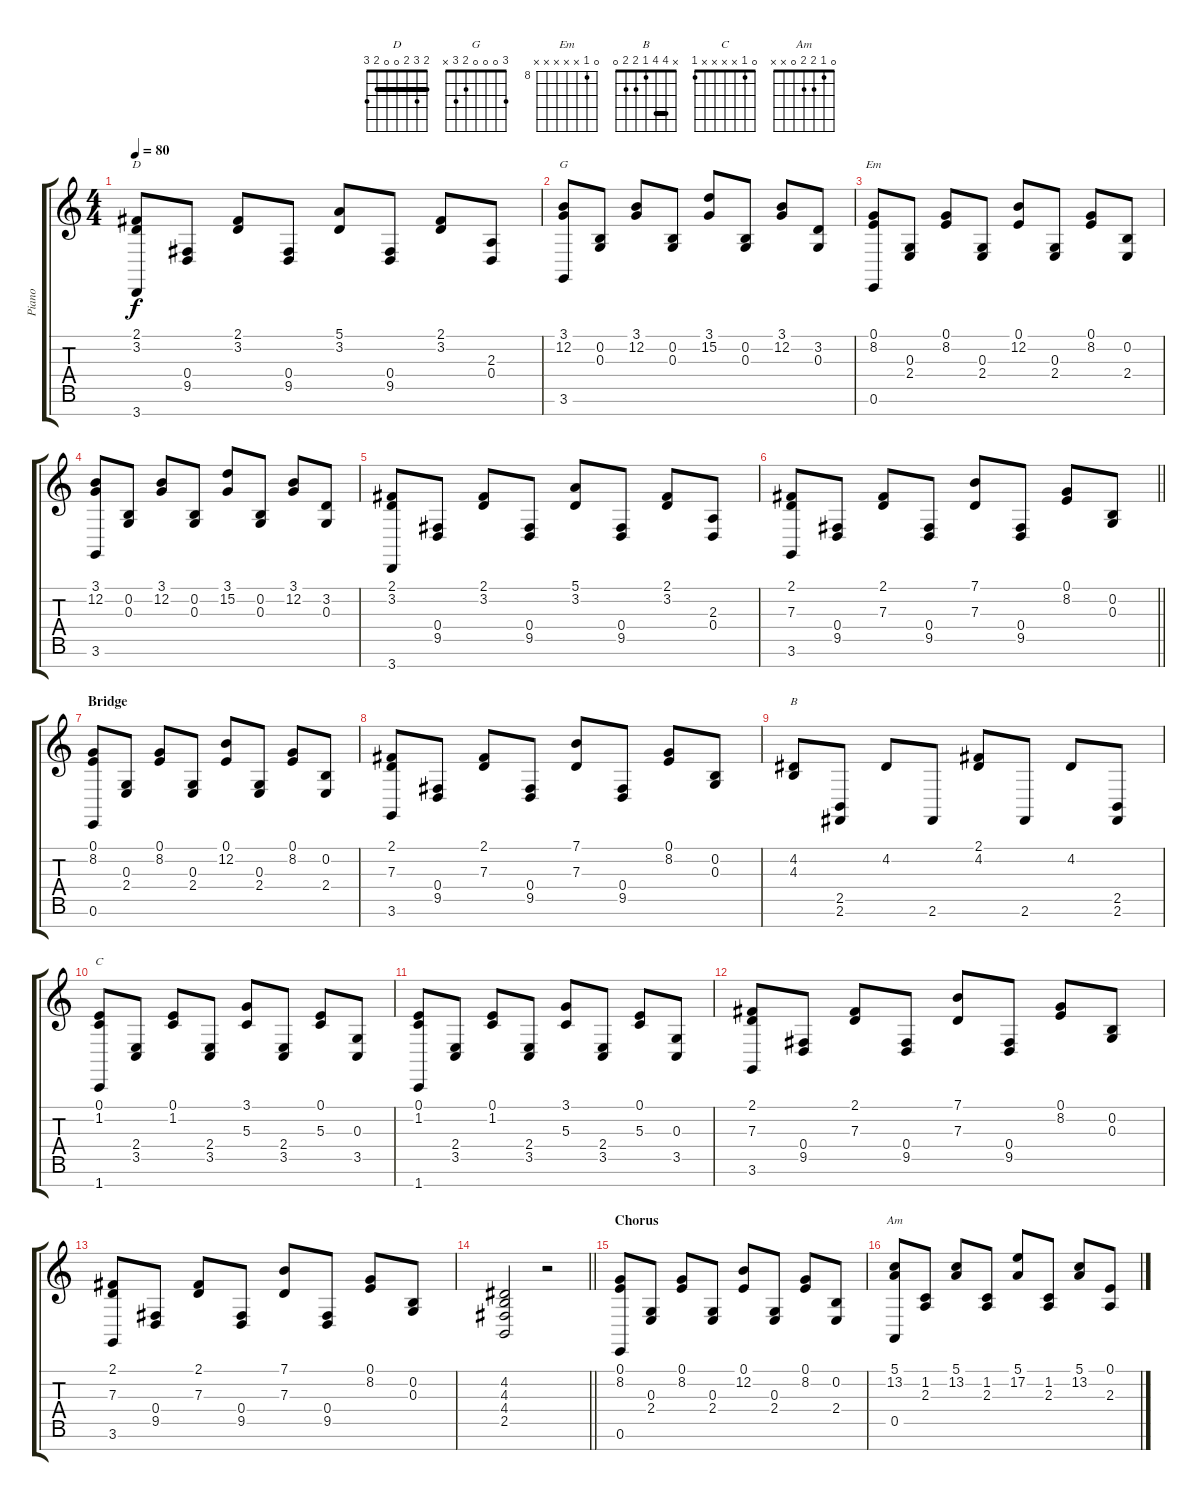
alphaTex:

\track ("Piano" "Piano") {instrument brightacousticpiano}
\staff {score tabs}
\tuning (E4 B3 G3 D3 A2 E2 B1) {hide}
\chord ("D" 2 3 2 0 0 2 3) {barre 2}
\chord ("G" 3 0 0 0 2 3 x)
\chord ("Em" 0 8 x x x x x) {firstfret 8}
\chord ("B" x 4 4 1 2 2 0) {barre 4}
\chord ("C" 0 1 x x x x 1)
\chord ("Am" 0 1 2 2 0 x x)
\ts (4 4)
\tempo 80
\clef g2
\ks c
(2.1 3.2 3.7).8{ch "D" dy f} (0.4 9.5).8 (2.1 3.2).8 (0.4 9.5).8 (5.1 3.2).8 (0.4 9.5).8 (2.1 3.2).8 (2.3 0.4).8 |
(3.1 12.2 3.6).8{ch "G"} (0.2 0.3).8 (3.1 12.2).8 (0.2 0.3).8 (3.1 15.2).8 (0.2 0.3).8 (3.1 12.2).8 (3.2 0.3).8 |
(0.1 8.2 0.6).8{ch "Em"} (0.3 2.4).8 (0.1 8.2).8 (0.3 2.4).8 (0.1 12.2).8 (0.3 2.4).8 (0.1 8.2).8 (0.2 2.4).8 |
(3.1 12.2 3.6).8 (0.2 0.3).8 (3.1 12.2).8 (0.2 0.3).8 (3.1 15.2).8 (0.2 0.3).8 (3.1 12.2).8 (3.2 0.3).8 |
(2.1 3.2 3.7).8 (0.4 9.5).8 (2.1 3.2).8 (0.4 9.5).8 (5.1 3.2).8 (0.4 9.5).8 (2.1 3.2).8 (2.3 0.4).8 |
\barLineRight lightlight
(2.1 7.3 3.6).8 (0.4 9.5).8 (2.1 7.3).8 (0.4 9.5).8 (7.1 7.3).8 (0.4 9.5).8 (0.1 8.2).8 (0.2 0.3).8 |
\section ("" "Bridge")
(0.1 8.2 0.6).8 (0.3 2.4).8 (0.1 8.2).8 (0.3 2.4).8 (0.1 12.2).8 (0.3 2.4).8 (0.1 8.2).8 (0.2 2.4).8 |
(2.1 7.3 3.6).8 (0.4 9.5).8 (2.1 7.3).8 (0.4 9.5).8 (7.1 7.3).8 (0.4 9.5).8 (0.1 8.2).8 (0.2 0.3).8 |
(4.2 4.3).8{ch "B"} (2.5 2.6).8 4.2.8 2.6.8 (2.1 4.2).8 2.6.8 4.2.8 (2.5 2.6).8 |
(0.1 1.2 1.7).8{ch "C"} (2.4 3.5).8 (0.1 1.2).8 (2.4 3.5).8 (3.1 5.3).8 (2.4 3.5).8 (0.1 5.3).8 (0.3 3.5).8 |
(0.1 1.2 1.7).8 (2.4 3.5).8 (0.1 1.2).8 (2.4 3.5).8 (3.1 5.3).8 (2.4 3.5).8 (0.1 5.3).8 (0.3 3.5).8 |
(2.1 7.3 3.6).8 (0.4 9.5).8 (2.1 7.3).8 (0.4 9.5).8 (7.1 7.3).8 (0.4 9.5).8 (0.1 8.2).8 (0.2 0.3).8 |
(2.1 7.3 3.6).8 (0.4 9.5).8 (2.1 7.3).8 (0.4 9.5).8 (7.1 7.3).8 (0.4 9.5).8 (0.1 8.2).8 (0.2 0.3).8 |
\barLineRight lightlight
(4.2 4.3 4.4 2.5).2 r.2 |
\section ("" "Chorus")
(0.1 8.2 0.6).8 (0.3 2.4).8 (0.1 8.2).8 (0.3 2.4).8 (0.1 12.2).8 (0.3 2.4).8 (0.1 8.2).8 (0.2 2.4).8 |
(5.1 13.2 0.5).8{ch "Am"} (1.2 2.3).8 (5.1 13.2).8 (1.2 2.3).8 (5.1 17.2).8 (1.2 2.3).8 (5.1 13.2).8 (0.1 2.3).8
